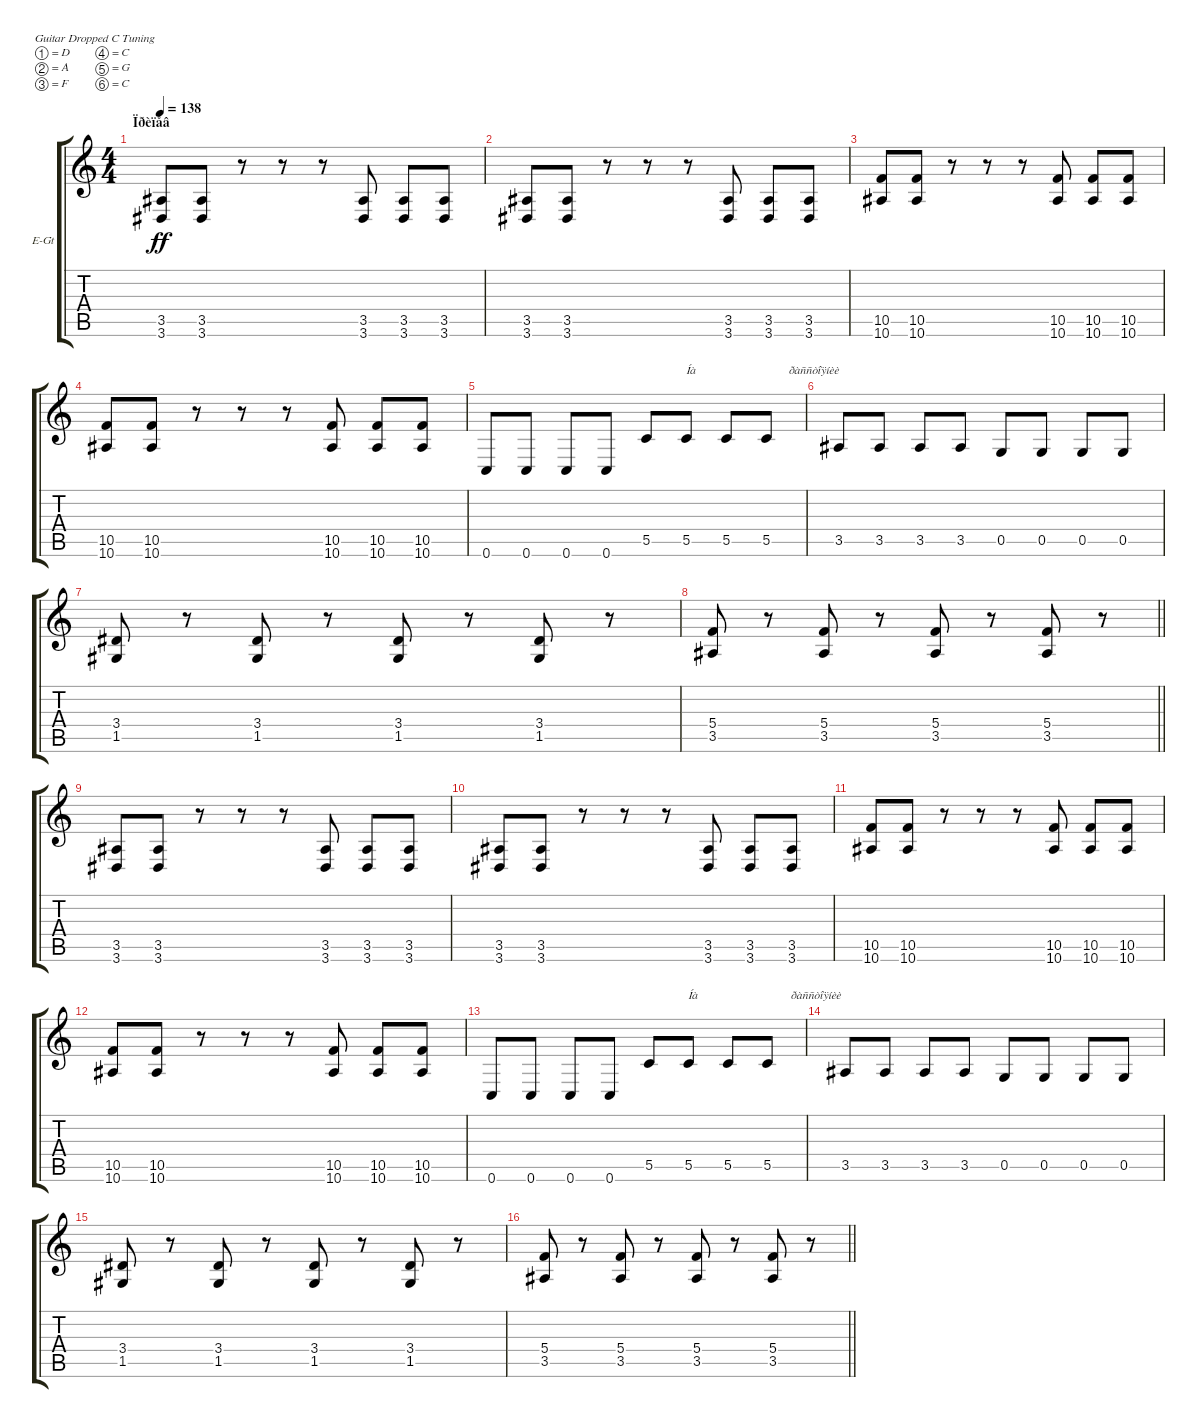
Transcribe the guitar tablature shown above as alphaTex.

\bracketExtendMode groupsimilarinstruments
\firstSystemTrackNameOrientation horizontal
\otherSystemsTrackNameOrientation horizontal
\track ("Guitar 2" "E-Gt") {instrument distortionguitar}
\staff {score tabs}
\tuning (D4 A3 F3 C3 G2 C2)
\ts (4 4)
\section ("" "Ïðèïåâ")
\tempo 138
\clef g2
\ks c
(3.5 3.6).8{dy ff} (3.5 3.6).8 r.8 r.8 r.8 (3.5 3.6).8 (3.5 3.6).8 (3.5 3.6).8 |
(3.5 3.6).8 (3.5 3.6).8 r.8 r.8 r.8 (3.5 3.6).8 (3.5 3.6).8 (3.5 3.6).8 |
(10.5 10.6).8 (10.5 10.6).8 r.8 r.8 r.8 (10.5 10.6).8 (10.5 10.6).8 (10.5 10.6).8 |
(10.5 10.6).8 (10.5 10.6).8 r.8 r.8 r.8 (10.5 10.6).8 (10.5 10.6).8 (10.5 10.6).8 |
0.6.8 0.6.8 0.6.8 0.6.8 5.5.8 5.5.8{txt "Íà                               ðàññòîÿíèè "} 5.5.8 5.5.8 |
3.5.8 3.5.8 3.5.8 3.5.8 0.5.8 0.5.8 0.5.8 0.5.8 |
(3.4 1.5).8 r.8 (3.4 1.5).8 r.8 (3.4 1.5).8 r.8 (3.4 1.5).8 r.8 |
\barLineRight lightlight
(5.4 3.5).8 r.8 (5.4 3.5).8 r.8 (5.4 3.5).8 r.8 (5.4 3.5).8 r.8 |
(3.5 3.6).8 (3.5 3.6).8 r.8 r.8 r.8 (3.5 3.6).8 (3.5 3.6).8 (3.5 3.6).8 |
(3.5 3.6).8 (3.5 3.6).8 r.8 r.8 r.8 (3.5 3.6).8 (3.5 3.6).8 (3.5 3.6).8 |
(10.5 10.6).8 (10.5 10.6).8 r.8 r.8 r.8 (10.5 10.6).8 (10.5 10.6).8 (10.5 10.6).8 |
(10.5 10.6).8 (10.5 10.6).8 r.8 r.8 r.8 (10.5 10.6).8 (10.5 10.6).8 (10.5 10.6).8 |
0.6.8 0.6.8 0.6.8 0.6.8 5.5.8 5.5.8{txt "Íà                               ðàññòîÿíèè "} 5.5.8 5.5.8 |
3.5.8 3.5.8 3.5.8 3.5.8 0.5.8 0.5.8 0.5.8 0.5.8 |
(3.4 1.5).8 r.8 (3.4 1.5).8 r.8 (3.4 1.5).8 r.8 (3.4 1.5).8 r.8 |
\barLineRight lightlight
(5.4 3.5).8 r.8 (5.4 3.5).8 r.8 (5.4 3.5).8 r.8 (5.4 3.5).8 r.8
